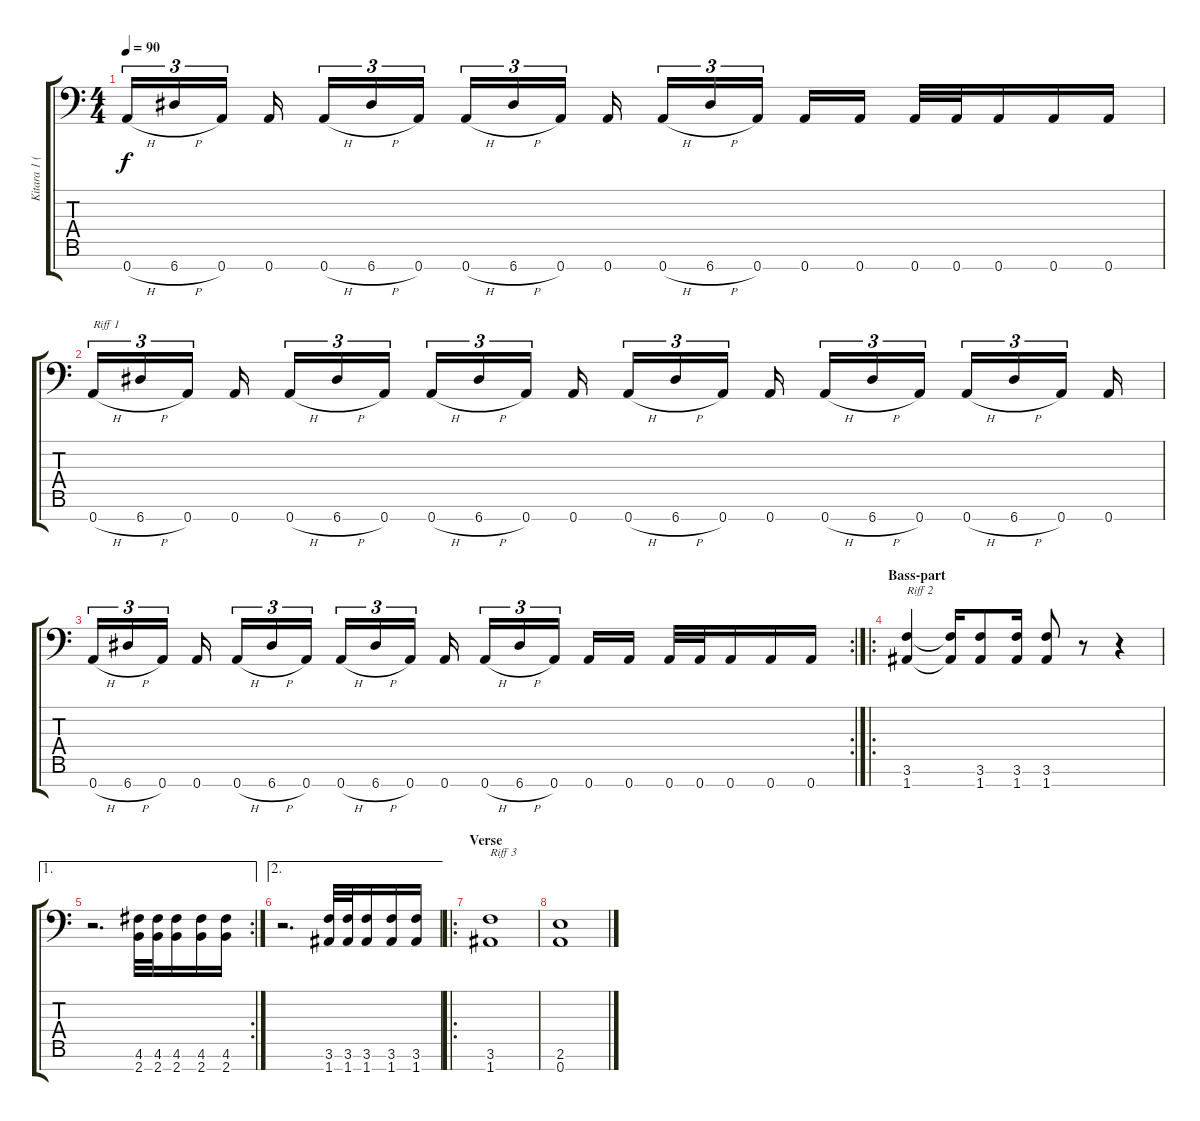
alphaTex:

\track ("Kitara 1 (Kuisma)" "Kitara 1 (") {instrument distortionguitar}
\staff {score tabs}
\tuning (E4 B3 G3 D3 A2 D2 A1) {hide}
\ts (4 4)
\tempo 90
\clef f4
\ks c
0.7{h}.16{tu (3 2) dy f} 6.7{h}.16{tu (3 2)} 0.7.16{tu (3 2)} 0.7.16 0.7{h}.16{tu (3 2)} 6.7{h}.16{tu (3 2)} 0.7.16{tu (3 2)} 0.7{h}.16{tu (3 2)} 6.7{h}.16{tu (3 2)} 0.7.16{tu (3 2)} 0.7.16 0.7{h}.16{tu (3 2)} 6.7{h}.16{tu (3 2)} 0.7.16{tu (3 2)} 0.7.16 0.7.16 0.7.32 0.7.32 0.7.16 0.7.16 0.7.16 |
0.7{h}.16{tu (3 2) txt "Riff 1"} 6.7{h}.16{tu (3 2)} 0.7.16{tu (3 2)} 0.7.16 0.7{h}.16{tu (3 2)} 6.7{h}.16{tu (3 2)} 0.7.16{tu (3 2)} 0.7{h}.16{tu (3 2)} 6.7{h}.16{tu (3 2)} 0.7.16{tu (3 2)} 0.7.16 0.7{h}.16{tu (3 2)} 6.7{h}.16{tu (3 2)} 0.7.16{tu (3 2)} 0.7.16 0.7{h}.16{tu (3 2)} 6.7{h}.16{tu (3 2)} 0.7.16{tu (3 2)} 0.7{h}.16{tu (3 2)} 6.7{h}.16{tu (3 2)} 0.7.16{tu (3 2)} 0.7.16 |
\rc 2
0.7{h}.16{tu (3 2)} 6.7{h}.16{tu (3 2)} 0.7.16{tu (3 2)} 0.7.16 0.7{h}.16{tu (3 2)} 6.7{h}.16{tu (3 2)} 0.7.16{tu (3 2)} 0.7{h}.16{tu (3 2)} 6.7{h}.16{tu (3 2)} 0.7.16{tu (3 2)} 0.7.16 0.7{h}.16{tu (3 2)} 6.7{h}.16{tu (3 2)} 0.7.16{tu (3 2)} 0.7.16 0.7.16 0.7.32 0.7.32 0.7.16 0.7.16 0.7.16 |
\ro
\section ("" "Bass-part")
(3.6 1.7).4{txt "Riff 2"} (3.6{t} 1.7{t}).16 (3.6 1.7).8 (3.6 1.7).16 (3.6 1.7).8 r.8 r.4 |
\ae 1
\rc 2
r.2{d} (4.6 2.7).32 (4.6 2.7).32 (4.6 2.7).16 (4.6 2.7).16 (4.6 2.7).16 |
\ae 2
r.2{d} (3.6 1.7).32 (3.6 1.7).32 (3.6 1.7).16 (3.6 1.7).16 (3.6 1.7).16 |
\ro
\section ("" "Verse")
(3.6 1.7).1{txt "Riff 3"} |
(2.6 0.7).1
